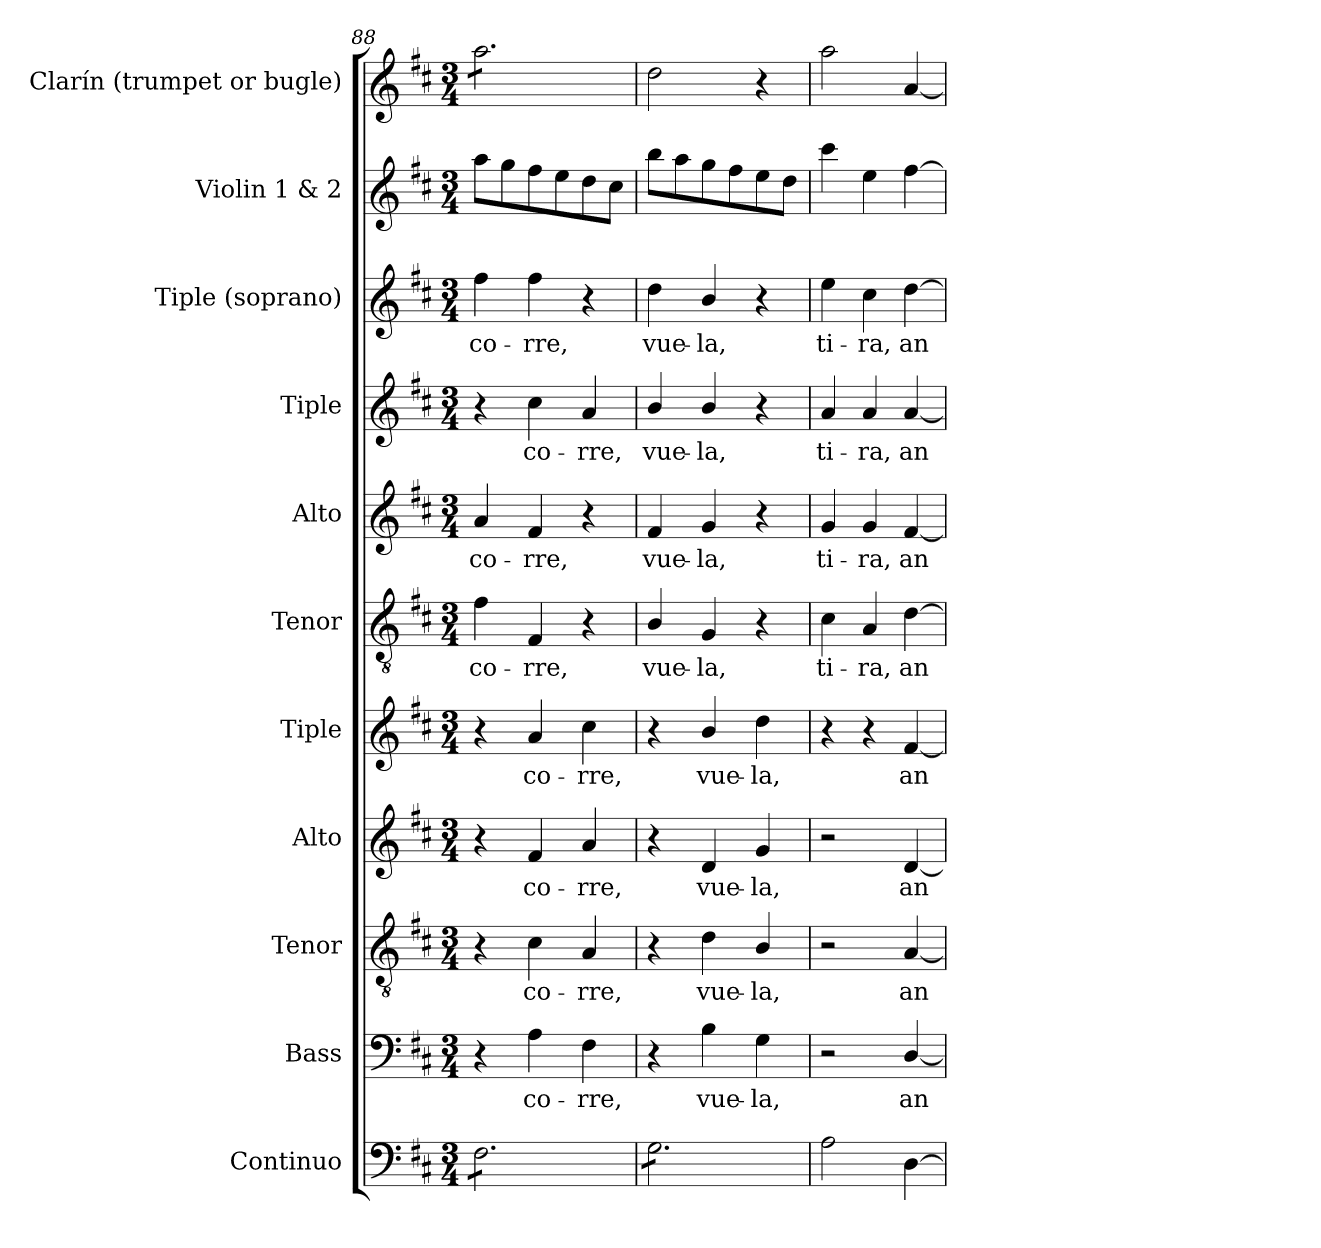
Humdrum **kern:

**kern	**kern	**text	**kern	**text	**kern	**text	**kern	**text	**kern	**text	**kern	**text	**kern	**text	**kern	**text	**kern	**kern
*part11	*part10	*part10	*part9	*part9	*part8	*part8	*part7	*part7	*part6	*part6	*part5	*part5	*part4	*part4	*part3	*part3	*part2	*part1
*staff11	*staff10	*staff10	*staff9	*staff9	*staff8	*staff8	*staff7	*staff7	*staff6	*staff6	*staff5	*staff5	*staff4	*staff4	*staff3	*staff3	*staff2	*staff1
*I"Continuo	*I"Bass	*	*I"Tenor	*	*I"Alto	*	*I"Tiple	*	*I"Tenor	*	*I"Alto	*	*I"Tiple	*	*I"Tiple (soprano)	*	*I"Violin 1  & 2	*I"Clarín (trumpet or bugle)
*I'Cont.	*I'B.	*	*I'T.	*	*I'A.	*	*	*	*I'T.	*	*I'A.	*	*	*	*I'S.	*	*	*I'Tr.
*clefF4	*clefF4	*	*clefGv2	*	*clefG2	*	*clefG2	*	*clefGv2	*	*clefG2	*	*clefG2	*	*clefG2	*	*clefG2	*clefG2
*	*	*	*ITrd7c12	*	*	*	*	*	*ITrd7c12	*	*	*	*	*	*	*	*	*
*k[f#c#]	*k[f#c#]	*	*k[f#c#]	*	*k[f#c#]	*	*k[f#c#]	*	*k[f#c#]	*	*k[f#c#]	*	*k[f#c#]	*	*k[f#c#]	*	*k[f#c#]	*k[f#c#]
*D:	*D:	*	*D:	*	*D:	*	*D:	*	*D:	*	*D:	*	*D:	*	*D:	*	*D:	*D:
*M3/4	*M3/4	*	*M3/4	*	*M3/4	*	*M3/4	*	*M3/4	*	*M3/4	*	*M3/4	*	*M3/4	*	*M3/4	*M3/4
=88	=88	=88	=88	=88	=88	=88	=88	=88	=88	=88	=88	=88	=88	=88	=88	=88	=88	=88
!	!	!	!	!	!	!	!	!	!	!LO:LY:b:color=#000000	!	!	!	!	!	!	!	!
!	!	!	!	!	!	!	!	!	!	!	!	!LO:LY:b:color=#000000	!	!	!	!	!	!
!	!	!	!	!	!	!	!	!	!	!	!	!	!	!	!	!LO:LY:b:color=#000000	!	!
*tremolo	*	*	*	*	*	*	*	*	*	*	*	*	*	*	*	*	*	*
*	*	*	*	*	*	*	*	*	*	*	*	*	*	*	*	*	*	*tremolo
8F#i\L	4r	.	4r	.	4r	.	4r	.	4F#i\	co-	4ai/	co-	4r	.	4ff#i\	co-	8aai\L	8aai\L
8F#i\	.	.	.	.	.	.	.	.	.	.	.	.	.	.	.	.	8ggi\	8aai\
!	!	!LO:LY:b:color=#000000	!	!	!	!	!	!	!	!	!	!	!	!	!	!	!	!
!	!	!	!	!LO:LY:b:color=#000000	!	!	!	!	!	!	!	!	!	!	!	!	!	!
!	!	!	!	!	!	!LO:LY:b:color=#000000	!	!	!	!	!	!	!	!	!	!	!	!
!	!	!	!	!	!	!	!	!LO:LY:b:color=#000000	!	!	!	!	!	!	!	!	!	!
!	!	!	!	!	!	!	!	!	!	!LO:LY:b:color=#000000	!	!	!	!	!	!	!	!
!	!	!	!	!	!	!	!	!	!	!	!	!LO:LY:b:color=#000000	!	!	!	!	!	!
!	!	!	!	!	!	!	!	!	!	!	!	!	!	!LO:LY:b:color=#000000	!	!	!	!
!	!	!	!	!	!	!	!	!	!	!	!	!	!	!	!	!LO:LY:b:color=#000000	!	!
8F#i\	4Ai\	co-	4C#i\	co-	4f#i/	co-	4ai/	co-	4FF#i/	-rre,	4f#i/	-rre,	4cc#i\	co-	4ff#i\	-rre,	8ff#i\	8aai\
8F#i\	.	.	.	.	.	.	.	.	.	.	.	.	.	.	.	.	8eei\	8aai\
!	!	!LO:LY:b:color=#000000	!	!	!	!	!	!	!	!	!	!	!	!	!	!	!	!
!	!	!	!	!LO:LY:b:color=#000000	!	!	!	!	!	!	!	!	!	!	!	!	!	!
!	!	!	!	!	!	!LO:LY:b:color=#000000	!	!	!	!	!	!	!	!	!	!	!	!
!	!	!	!	!	!	!	!	!LO:LY:b:color=#000000	!	!	!	!	!	!	!	!	!	!
!	!	!	!	!	!	!	!	!	!	!	!	!	!	!LO:LY:b:color=#000000	!	!	!	!
8F#i\	4F#i\	-rre,	4AAi/	-rre,	4ai/	-rre,	4cc#i\	-rre,	4r	.	4r	.	4ai/	-rre,	4r	.	8ddi\	8aai\
8F#i\J	.	.	.	.	.	.	.	.	.	.	.	.	.	.	.	.	8cc#i\J	8aai\J
*	*	*	*	*	*	*	*	*	*	*	*	*	*	*	*	*	*	*Xtremolo
=89	=89	=89	=89	=89	=89	=89	=89	=89	=89	=89	=89	=89	=89	=89	=89	=89	=89	=89
!	!	!	!	!	!	!	!	!	!	!LO:LY:b:color=#000000	!	!	!	!	!	!	!	!
!	!	!	!	!	!	!	!	!	!	!	!	!LO:LY:b:color=#000000	!	!	!	!	!	!
!	!	!	!	!	!	!	!	!	!	!	!	!	!	!LO:LY:b:color=#000000	!	!	!	!
!	!	!	!	!	!	!	!	!	!	!	!	!	!	!	!	!LO:LY:b:color=#000000	!	!
8Gi\L	4r	.	4r	.	4r	.	4r	.	4BBi/	vue-	4f#i/	vue-	4bi/	vue-	4ddi\	vue-	8bbi\L	2ddi\
8Gi\	.	.	.	.	.	.	.	.	.	.	.	.	.	.	.	.	8aai\	.
!	!	!LO:LY:b:color=#000000	!	!	!	!	!	!	!	!	!	!	!	!	!	!	!	!
!	!	!	!	!LO:LY:b:color=#000000	!	!	!	!	!	!	!	!	!	!	!	!	!	!
!	!	!	!	!	!	!LO:LY:b:color=#000000	!	!	!	!	!	!	!	!	!	!	!	!
!	!	!	!	!	!	!	!	!LO:LY:b:color=#000000	!	!	!	!	!	!	!	!	!	!
!	!	!	!	!	!	!	!	!	!	!LO:LY:b:color=#000000	!	!	!	!	!	!	!	!
!	!	!	!	!	!	!	!	!	!	!	!	!LO:LY:b:color=#000000	!	!	!	!	!	!
!	!	!	!	!	!	!	!	!	!	!	!	!	!	!LO:LY:b:color=#000000	!	!	!	!
!	!	!	!	!	!	!	!	!	!	!	!	!	!	!	!	!LO:LY:b:color=#000000	!	!
8Gi\	4Bi\	vue-	4Di\	vue-	4di/	vue-	4bi/	vue-	4GGi/	-la,	4gi/	-la,	4bi/	-la,	4bi/	-la,	8ggi\	.
8Gi\	.	.	.	.	.	.	.	.	.	.	.	.	.	.	.	.	8ff#i\	.
!	!	!LO:LY:b:color=#000000	!	!	!	!	!	!	!	!	!	!	!	!	!	!	!	!
!	!	!	!	!LO:LY:b:color=#000000	!	!	!	!	!	!	!	!	!	!	!	!	!	!
!	!	!	!	!	!	!LO:LY:b:color=#000000	!	!	!	!	!	!	!	!	!	!	!	!
!	!	!	!	!	!	!	!	!LO:LY:b:color=#000000	!	!	!	!	!	!	!	!	!	!
8Gi\	4Gi\	-la,	4BBi/	-la,	4gi/	-la,	4ddi\	-la,	4r	.	4r	.	4r	.	4r	.	8eei\	4r
8Gi\J	.	.	.	.	.	.	.	.	.	.	.	.	.	.	.	.	8ddi\J	.
*Xtremolo	*	*	*	*	*	*	*	*	*	*	*	*	*	*	*	*	*	*
=90	=90	=90	=90	=90	=90	=90	=90	=90	=90	=90	=90	=90	=90	=90	=90	=90	=90	=90
!	!	!	!	!	!	!	!	!	!	!LO:LY:b:color=#000000	!	!	!	!	!	!	!	!
!	!	!	!	!	!	!	!	!	!	!	!	!LO:LY:b:color=#000000	!	!	!	!	!	!
!	!	!	!	!	!	!	!	!	!	!	!	!	!	!LO:LY:b:color=#000000	!	!	!	!
!	!	!	!	!	!	!	!	!	!	!	!	!	!	!	!	!LO:LY:b:color=#000000	!	!
2Ai\	2r	.	2r	.	2r	.	4r	.	4C#i\	ti-	4gi/	ti-	4ai/	ti-	4eei\	ti-	4ccc#i\	2aai\
!	!	!	!	!	!	!	!	!	!	!LO:LY:b:color=#000000	!	!	!	!	!	!	!	!
!	!	!	!	!	!	!	!	!	!	!	!	!LO:LY:b:color=#000000	!	!	!	!	!	!
!	!	!	!	!	!	!	!	!	!	!	!	!	!	!LO:LY:b:color=#000000	!	!	!	!
!	!	!	!	!	!	!	!	!	!	!	!	!	!	!	!	!LO:LY:b:color=#000000	!	!
.	.	.	.	.	.	.	4r	.	4AAi/	-ra,	4gi/	-ra,	4ai/	-ra,	4cc#i\	-ra,	4eei\	.
!	!	!LO:LY:b:color=#000000	!	!	!	!	!	!	!	!	!	!	!	!	!	!	!	!
!	!	!	!	!LO:LY:b:color=#000000	!	!	!	!	!	!	!	!	!	!	!	!	!	!
!	!	!	!	!	!	!LO:LY:b:color=#000000	!	!	!	!	!	!	!	!	!	!	!	!
!	!	!	!	!	!	!	!	!LO:LY:b:color=#000000	!	!	!	!	!	!	!	!	!	!
!	!	!	!	!	!	!	!	!	!	!LO:LY:b:color=#000000	!	!	!	!	!	!	!	!
!	!	!	!	!	!	!	!	!	!	!	!	!LO:LY:b:color=#000000	!	!	!	!	!	!
!	!	!	!	!	!	!	!	!	!	!	!	!	!	!LO:LY:b:color=#000000	!	!	!	!
!	!	!	!	!	!	!	!	!	!	!	!	!	!	!	!	!LO:LY:b:color=#000000	!	!
[4Di\	[4Di/	an-	[4AAi/	an-	[4di/	an-	[4f#i/	an-	[4Di\	an-	[4f#i/	an-	[4ai/	an-	[4ddi\	an-	[4ff#i\	[4ai/
=	=	=	=	=	=	=	=	=	=	=	=	=	=	=	=	=	=	=
*-	*-	*-	*-	*-	*-	*-	*-	*-	*-	*-	*-	*-	*-	*-	*-	*-	*-	*-
